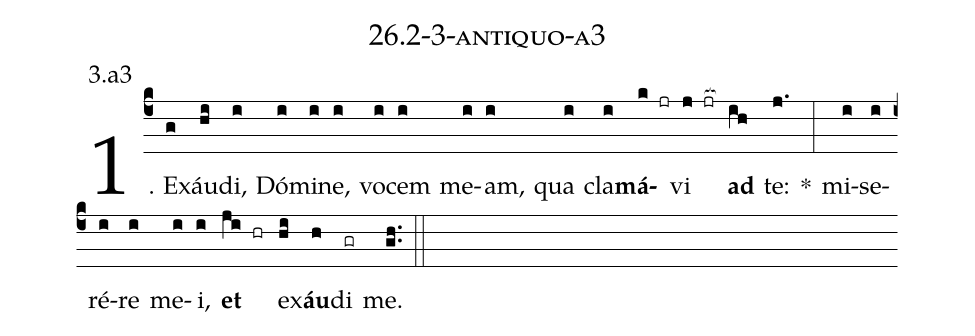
name: 26.2-3-antiquo-a3;
annotation: 3.a3;
%%
(c4)1. Ex(g)áu(hi)di,(i) Dó(i)mi(i)ne,(i) vo(i)cem(i) me(i)am,(i) qua(i) cla(i)<b>má</b>(k jr)vi(j jr[ocb:1{]) <b>ad</b>(ih[ocb:0}]) te:(j.) *(:) mi(i)se(i)ré(i)re(i) me(i)i,(i) <b>et</b>(ji hr) ex(hi)<b>áu</b>(h)di(gr) me.(gh..) (::)


%E(i) u(i) o(ji) u(hi) a(h) e.(gh..) (::)
